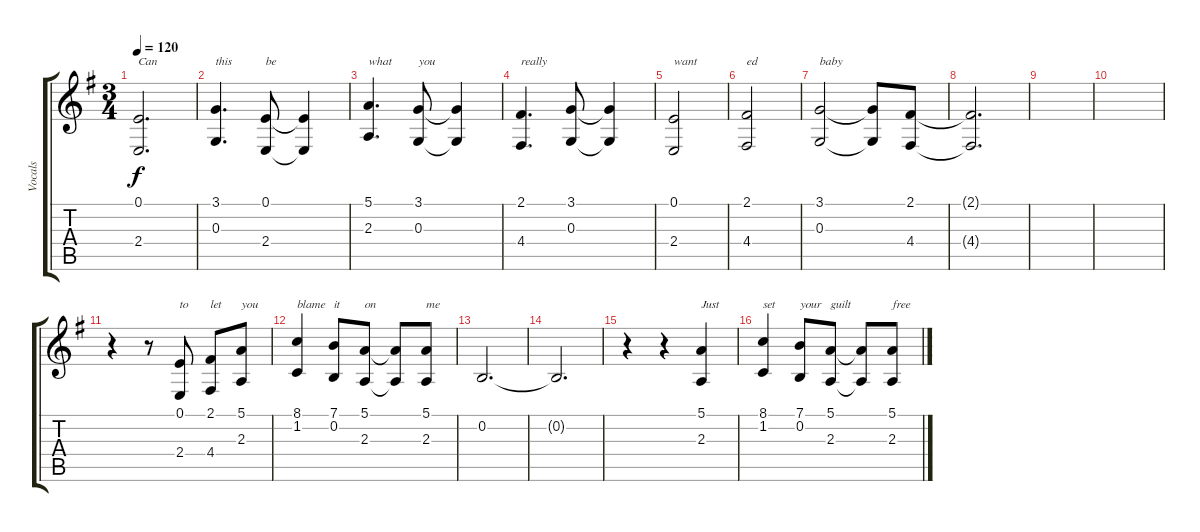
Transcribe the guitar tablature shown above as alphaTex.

\track ("Vocals" "Vocals") {instrument recorder}
\staff {score tabs}
\tuning (E4 B3 G3 D3 A2 E2) {hide}
\ts (3 4)
\tempo 120
\clef g2
\ks g
(0.1 2.4).2{d txt "Can" dy f} |
(3.1 0.3).4{d txt "this"} (0.1 2.4).8{txt "be"} (0.1{t} 2.4{t}).4 |
(5.1 2.3).4{d txt "what"} (3.1 0.3).8{txt "you"} (3.1{t} 0.3{t}).4 |
(2.1 4.4).4{d txt "really"} (3.1 0.3).8 (3.1{t} 0.3{t}).4 |
(0.1 2.4).2{txt "want"} |
(2.1 4.4).2{txt "ed"} |
(3.1 0.3).2{txt "baby"} (3.1{t} 0.3{t}).8 (2.1 4.4).8 |
(2.1{t} 4.4{t}).2{d} |
|
|
r.4 r.8 (0.1 2.4).8{txt "to"} (2.1 4.4).8{txt "let"} (5.1 2.3).8{txt "you"} |
(8.1 1.2).4{txt "blame"} (7.1 0.2).8{txt "it"} (5.1 2.3).8{txt "on"} (5.1{t} 2.3{t}).8 (5.1 2.3).8{txt "me"} |
0.2.2{d} |
0.2{t}.2{d} |
r.4 r.4 (5.1 2.3).4{txt "Just "} |
(8.1 1.2).4{txt "set"} (7.1 0.2).8{txt "your"} (5.1 2.3).8{txt "guilt"} (5.1{t} 2.3{t}).8 (5.1 2.3).8{txt "free"}
